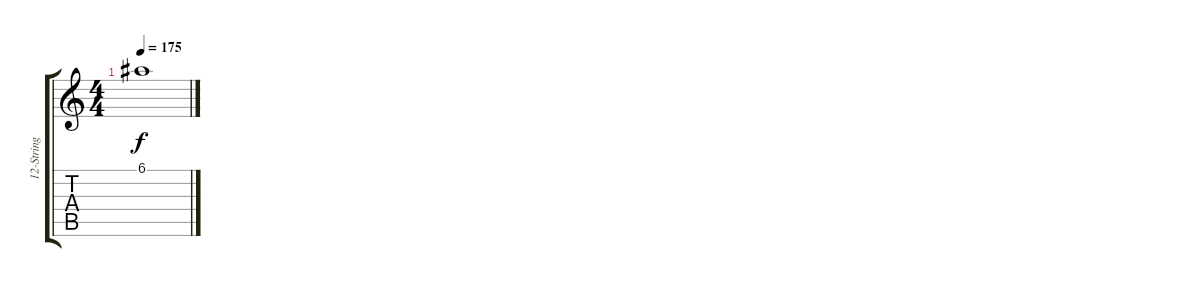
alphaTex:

\track ("12-String Acoustic" "12-String ") {instrument acousticguitarsteel}
\staff {score tabs}
\tuning (E4 B3 G3 D3 A2 E2) {hide}
\ts (4 4)
\tempo 175
\clef g2
\ks c
6.1.1{dy f}
